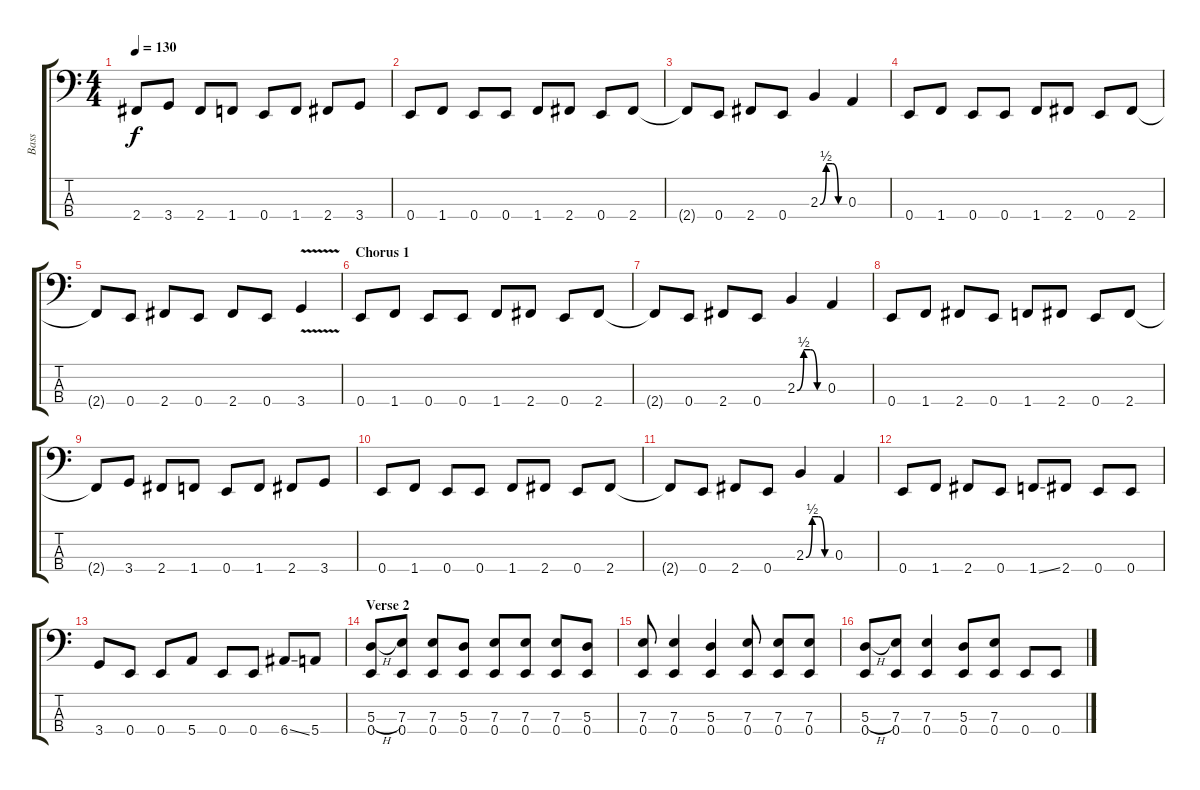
\track ("Bass" "Bass") {instrument electricbasspick}
\staff {score tabs}
\tuning (G2 D2 A1 E1) {hide}
\ts (4 4)
\tempo 130
\clef f4
\ks c
2.4{t}.8{dy f} 3.4.8 2.4.8 1.4.8 0.4.8 1.4.8 2.4.8 3.4.8 |
0.4.8 1.4.8 0.4.8 0.4.8 1.4.8 2.4.8 0.4.8 2.4.8 |
2.4{t}.8 0.4.8 2.4.8 0.4.8 2.3{be (custom 0 0 15 2 30 2 45 0 60 0)}.4 0.3.4 |
0.4.8 1.4.8 0.4.8 0.4.8 1.4.8 2.4.8 0.4.8 2.4.8 |
2.4{t}.8 0.4.8 2.4.8 0.4.8 2.4.8 0.4.8 3.4{v}.4 |
\section ("" "Chorus 1")
0.4.8 1.4.8 0.4.8 0.4.8 1.4.8 2.4.8 0.4.8 2.4.8 |
2.4{t}.8 0.4.8 2.4.8 0.4.8 2.3{be (custom 0 0 15 2 30 2 45 0 60 0)}.4 0.3.4 |
0.4.8 1.4.8 2.4.8 0.4.8 1.4.8 2.4.8 0.4.8 2.4.8 |
2.4{t}.8 3.4.8 2.4.8 1.4.8 0.4.8 1.4.8 2.4.8 3.4.8 |
0.4.8 1.4.8 0.4.8 0.4.8 1.4.8 2.4.8 0.4.8 2.4.8 |
2.4{t}.8 0.4.8 2.4.8 0.4.8 2.3{be (custom 0 0 15 2 30 2 45 0 60 0)}.4 0.3.4 |
0.4.8 1.4.8 2.4.8 0.4.8 1.4{ss}.8 2.4.8 0.4.8 0.4.8 |
3.4.8 0.4.8 0.4.8 5.4.8 0.4.8 0.4.8 6.4{ss}.8 5.4.8 |
\section ("" "Verse 2")
(5.3{h} 0.4).8 (7.3 0.4).8 (7.3 0.4).8 (5.3 0.4).8 (7.3 0.4).8 (7.3 0.4).8 (7.3 0.4).8 (5.3 0.4).8 |
(7.3 0.4).8 (7.3 0.4).4 (5.3 0.4).4 (7.3 0.4).8 (7.3 0.4).8 (7.3 0.4).8 |
(5.3{h} 0.4).8 (7.3 0.4).8 (7.3 0.4).4 (5.3 0.4).8 (7.3 0.4).8 0.4.8 0.4.8
